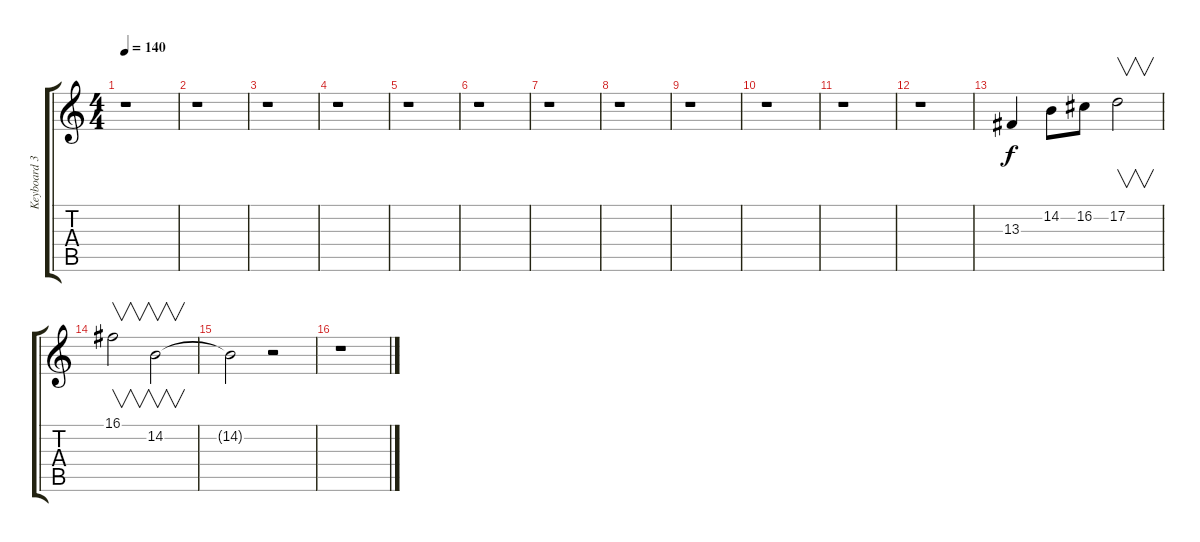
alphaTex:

\track ("Keyboard 3" "Keyboard 3") {instrument pad4choir}
\staff {score tabs}
\tuning (D4 A3 F3 C3 G2 D2) {hide}
\ts (4 4)
\tempo 140
\clef g2
\ks c
r.1{dy f} |
r.1 |
r.1 |
r.1 |
r.1 |
r.1 |
r.1 |
r.1 |
r.1 |
r.1 |
r.1 |
r.1 |
13.3.4 14.2.8 16.2.8 17.2.2{v} |
16.1.2{v} 14.2.2{v volume 5} |
14.2{t}.2 r.2 |
r.1{volume 13}
